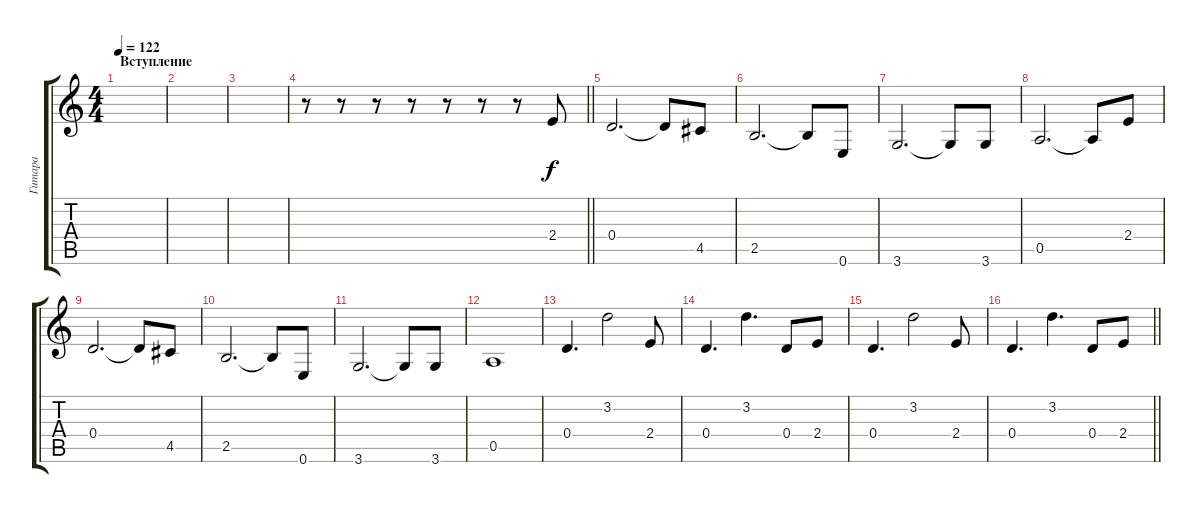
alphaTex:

\track ("Гитара" "Гитара") {instrument electricguitarmuted}
\staff {score tabs}
\tuning (E4 B3 G3 D3 A2 E2) {hide}
\ts (4 4)
\section ("" "Вступление")
\tempo 122
\clef g2
\ks c
|
|
|
\barLineRight lightlight
r.8 r.8 r.8 r.8 r.8 r.8 r.8 2.4.8 |
\section ("" "")
0.4.2{d} 0.4{t}.8 4.5.8 |
2.5.2{d} 2.5{t}.8 0.6.8 |
3.6.2{d} 3.6{t}.8 3.6.8 |
0.5.2{d} 0.5{t}.8 2.4.8 |
0.4.2{d} 0.4{t}.8 4.5.8 |
2.5.2{d} 2.5{t}.8 0.6.8 |
3.6.2{d} 3.6{t}.8 3.6.8 |
0.5.1 |
0.4.4{d} 3.2.2 2.4.8 |
0.4.4{d} 3.2.4{d} 0.4.8 2.4.8 |
0.4.4{d} 3.2.2 2.4.8 |
\barLineRight lightlight
0.4.4{d} 3.2.4{d} 0.4.8 2.4.8
